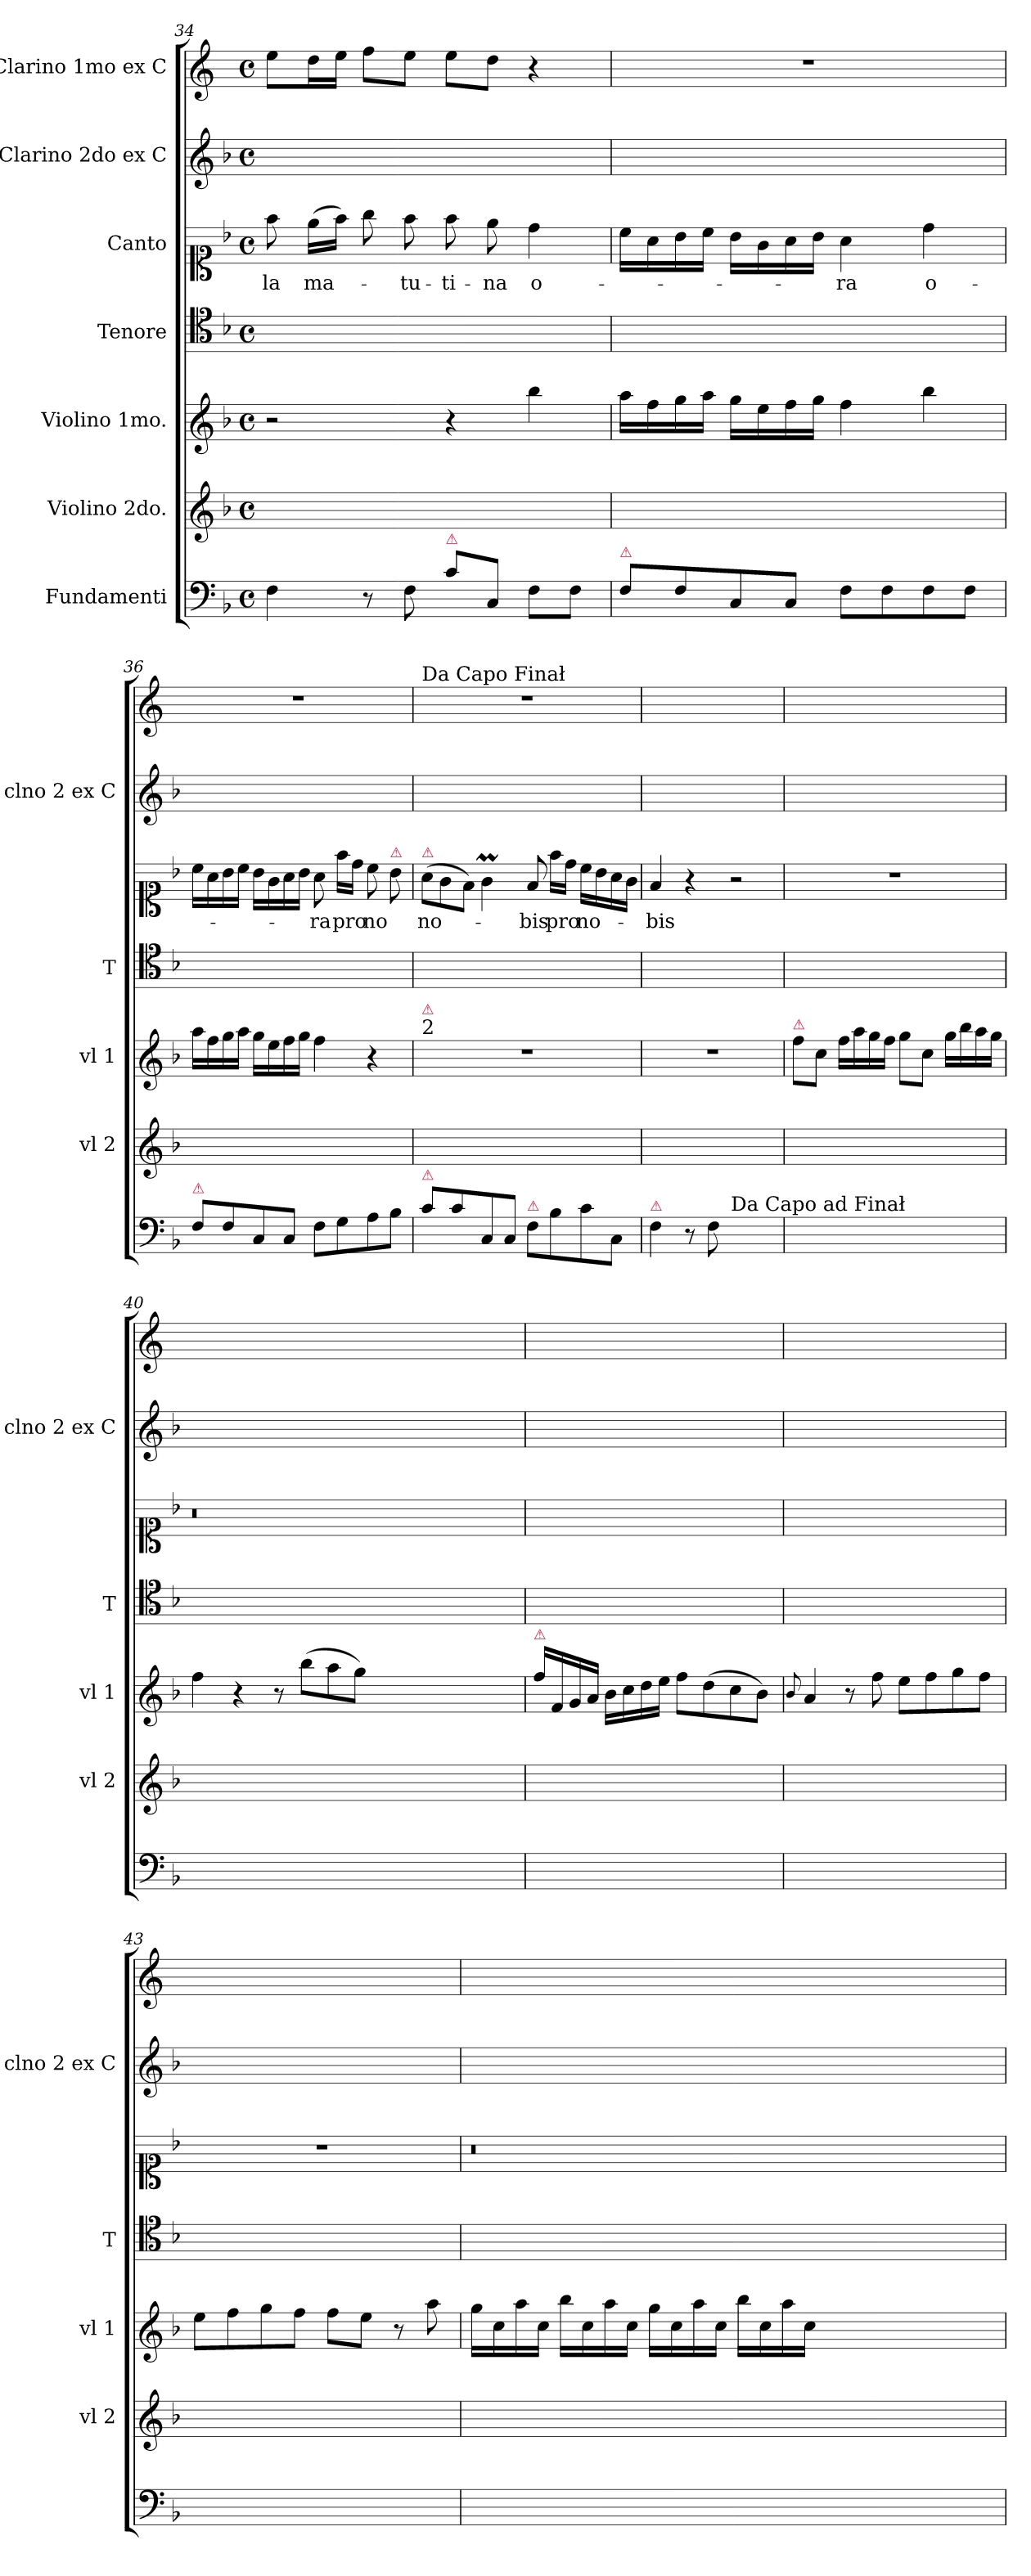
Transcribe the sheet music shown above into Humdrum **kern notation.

**kern	**kern	**kern	**kern	**kern	**text	**kern	**kern
*part7	*part6	*part5	*part4	*part3	*part3	*part2	*part1
*staff7	*staff6	*staff5	*staff4	*staff3	*staff3	*staff2	*staff1
*I"Fundamenti	*I"Violino 2do.	*I"Violino 1mo.	*I"Tenore	*I"Canto	*	*I"Clarino 2do ex C	*I"Clarino 1mo ex C
*	*I'vl 2	*I'vl 1	*I'T	*	*	*I'clno 2 ex C	*
*clefF4	*clefG2	*clefG2	*clefC4	*clefC1	*	*clefG2	*clefG2
*	*	*	*	*	*	*	*ITrd4c7
*k[b-]	*k[b-]	*k[b-]	*k[b-]	*k[b-]	*	*k[b-]	*k[b-]
*F:	*F:	*F:	*F:	*F:	*	*F:	*F:
*M4/4	*M4/4	*M4/4	*M4/4	*M4/4	*	*M4/4	*M4/4
*met(c)	*met(c)	*met(c)	*met(c)	*met(c)	*	*met(c)	*met(c)
=34	=34	=34	=34	=34	=34	=34	=34
4F\	1ryy	2r	1ryy	8ff\	-la	1ryy	8a\L
.	.	.	.	(16ee\LL	ma-	.	16g\L
.	.	.	.	16ff\JJ)	.	.	16a\JJ
8r	.	.	.	8gg\	.	.	8b-\L
8F\	.	.	.	8ff\	-tu-	.	8a\J
!LO:TX:a:color=crimson:t=⚠	!	!	!	!	!	!	!
8c\L	.	4r	.	8ff\	-ti-	.	8a\L
8C/J	.	.	.	8ee\	-na	.	8g\J
8F\L	.	4bb-\	.	4dd\	o-	.	4r
8F\J	.	.	.	.	.	.	.
=35	=35	=35	=35	=35	=35	=35	=35
!LO:TX:a:color=crimson:t=⚠	!	!	!	!	!	!	!
8F\L	1ryy	16aa\LL	1ryy	16cc\LL	.	1ryy	1r
.	.	16ff\	.	16a\	.	.	.
8F\	.	16gg\	.	16b-\	.	.	.
.	.	16aa\JJ	.	16cc\JJ	.	.	.
8C/	.	16gg\LL	.	16b-\LL	.	.	.
.	.	16ee\	.	16g\	.	.	.
8C/J	.	16ff\	.	16a\	.	.	.
.	.	16gg\JJ	.	16b-\JJ	.	.	.
8F\L	.	4ff\	.	4a\	-ra	.	.
8F\	.	.	.	.	.	.	.
8F\	.	4bb-\	.	4dd\	o-	.	.
8F\J	.	.	.	.	.	.	.
=36	=36	=36	=36	=36	=36	=36	=36
!LO:TX:a:color=crimson:t=⚠	!	!	!	!	!	!	!
8F\L	1ryy	16aa\LL	1ryy	16cc\LL	.	1ryy	1r
.	.	16ff\	.	16a\	.	.	.
8F\	.	16gg\	.	16b-\	.	.	.
.	.	16aa\JJ	.	16cc\JJ	.	.	.
8C/	.	16gg\LL	.	16b-\LL	.	.	.
.	.	16ee\	.	16g\	.	.	.
8C/J	.	16ff\	.	16a\	.	.	.
.	.	16gg\JJ	.	16b-\JJ	.	.	.
8F\L	.	4ff\	.	8a\	-ra	.	.
8G\	.	.	.	16ff\LL	pro	.	.
.	.	.	.	16dd\JJ	.	.	.
8A\	.	4r	.	8cc\	no	.	.
!	!	!	!	!LO:TX:a:color=crimson:t=⚠	!	!	!
8B-\J	.	.	.	8b-\	.	.	.
=37	=37	=37	=37	=37	=37	=37	=37
*	*	*	*	*Xtuplet	*	*	*
!	!	!	!	!	!	!	!LO:TX:a:t=Da Capo Finał
!	!	!	!	!LO:TX:a:color=crimson:t=⚠	!	!	!
!	!	!LO:TX:a:t=2	!	!	!	!	!
!	!	!LO:TX:a:color=crimson:t=⚠	!	!	!	!	!
!LO:TX:a:color=crimson:t=⚠	!	!	!	!	!	!	!
8c\L	1ryy	1r	1ryy	(12a\L	no-	1ryy	1r
.	.	.	.	12g\	.	.	.
8c\	.	.	.	.	.	.	.
.	.	.	.	12f\J)	.	.	.
8C/	.	.	.	4gM\	.	.	.
8C/J	.	.	.	.	.	.	.
!LO:TX:a:color=crimson:t=⚠	!	!	!	!	!	!	!
8F\L	.	.	.	8f/	-bis	.	.
8B-\	.	.	.	16ff\LL	pro	.	.
.	.	.	.	16dd\JJ	.	.	.
8c\	.	.	.	16cc\LL	no-	.	.
.	.	.	.	16b-\	.	.	.
8C/J	.	.	.	16a\	.	.	.
.	.	.	.	16g\JJ	.	.	.
=38	=38	=38	=38	=38	=38	=38	=38
!LO:TX:a:color=crimson:t=⚠	!	!	!	!	!	!	!
4F\	1ryy	1r	1ryy	4f/	-bis	1ryy	1ryy
8r	.	.	.	4r	.	.	.
8F\	.	.	.	.	.	.	.
!LO:TX:a:t=Da Capo ad Finał	!	!	!	!	!	!	!
2ryy	.	.	.	2r	.	.	.
=39	=39	=39	=39	=39	=39	=39	=39
!	!	!LO:TX:a:color=crimson:t=⚠	!	!	!	!	!
1ryy	1ryy	8ff\L	1ryy	1r	.	1ryy	1ryy
.	.	8cc\J	.	.	.	.	.
.	.	16ff\LL	.	.	.	.	.
.	.	16aa\	.	.	.	.	.
.	.	16gg\	.	.	.	.	.
.	.	16ff\JJ	.	.	.	.	.
.	.	8gg\L	.	.	.	.	.
.	.	8cc\J	.	.	.	.	.
.	.	16gg\LL	.	.	.	.	.
.	.	16bb-\	.	.	.	.	.
.	.	16aa\	.	.	.	.	.
.	.	16gg\JJ	.	.	.	.	.
=40	=40	=40	=40	=40	=40	=40	=40
1ryy	1ryy	4ff\	1ryy	0.r	.	1ryy	1ryy
.	.	4r	.	.	.	.	.
.	.	8r	.	.	.	.	.
.	.	(8bb-\L	.	.	.	.	.
.	.	8aa\	.	.	.	.	.
.	.	8gg\J)	.	.	.	.	.
0ryy	0ryy	0ryy	0ryy	.	.	0ryy	0ryy
=41	=41	=41	=41	=41	=41	=41	=41
!	!	!LO:TX:a:color=crimson:t=⚠	!	!	!	!	!
1ryy	1ryy	16ff\LL	1ryy	1ryy	.	1ryy	1ryy
.	.	16f/	.	.	.	.	.
.	.	16g/	.	.	.	.	.
.	.	16a/JJ	.	.	.	.	.
.	.	16b-\LL	.	.	.	.	.
.	.	16cc\	.	.	.	.	.
.	.	16dd\	.	.	.	.	.
.	.	16ee\JJ	.	.	.	.	.
.	.	8ff\L	.	.	.	.	.
.	.	(8dd\	.	.	.	.	.
.	.	8cc\	.	.	.	.	.
.	.	8b-\J)	.	.	.	.	.
=42	=42	=42	=42	=42	=42	=42	=42
.	.	8qqb-/	.	.	.	.	.
1ryy	1ryy	4a/	1ryy	1ryy	.	1ryy	1ryy
.	.	8r	.	.	.	.	.
.	.	8ff\	.	.	.	.	.
.	.	8ee\L	.	.	.	.	.
.	.	8ff\	.	.	.	.	.
.	.	8gg\	.	.	.	.	.
.	.	8ff\J	.	.	.	.	.
=43	=43	=43	=43	=43	=43	=43	=43
1ryy	1ryy	8ee\L	1ryy	1r	.	1ryy	1ryy
.	.	8ff\	.	.	.	.	.
.	.	8gg\	.	.	.	.	.
.	.	8ff\J	.	.	.	.	.
.	.	8ff\L	.	.	.	.	.
.	.	8ee\J	.	.	.	.	.
.	.	8r	.	.	.	.	.
.	.	8aa\	.	.	.	.	.
=44	=44	=44	=44	=44	=44	=44	=44
1ryy	1ryy	16gg\LL	1ryy	0.r	.	1ryy	1ryy
.	.	16cc\	.	.	.	.	.
.	.	16aa\	.	.	.	.	.
.	.	16cc\JJ	.	.	.	.	.
.	.	16bb-\LL	.	.	.	.	.
.	.	16cc\	.	.	.	.	.
.	.	16aa\	.	.	.	.	.
.	.	16cc\JJ	.	.	.	.	.
.	.	16gg\LL	.	.	.	.	.
.	.	16cc\	.	.	.	.	.
.	.	16aa\	.	.	.	.	.
.	.	16cc\JJ	.	.	.	.	.
.	.	16bb-\LL	.	.	.	.	.
.	.	16cc\	.	.	.	.	.
.	.	16aa\	.	.	.	.	.
.	.	16cc\JJ	.	.	.	.	.
0ryy	0ryy	0ryy	0ryy	.	.	0ryy	0ryy
=	=	=	=	=	=	=	=
*-	*-	*-	*-	*-	*-	*-	*-
